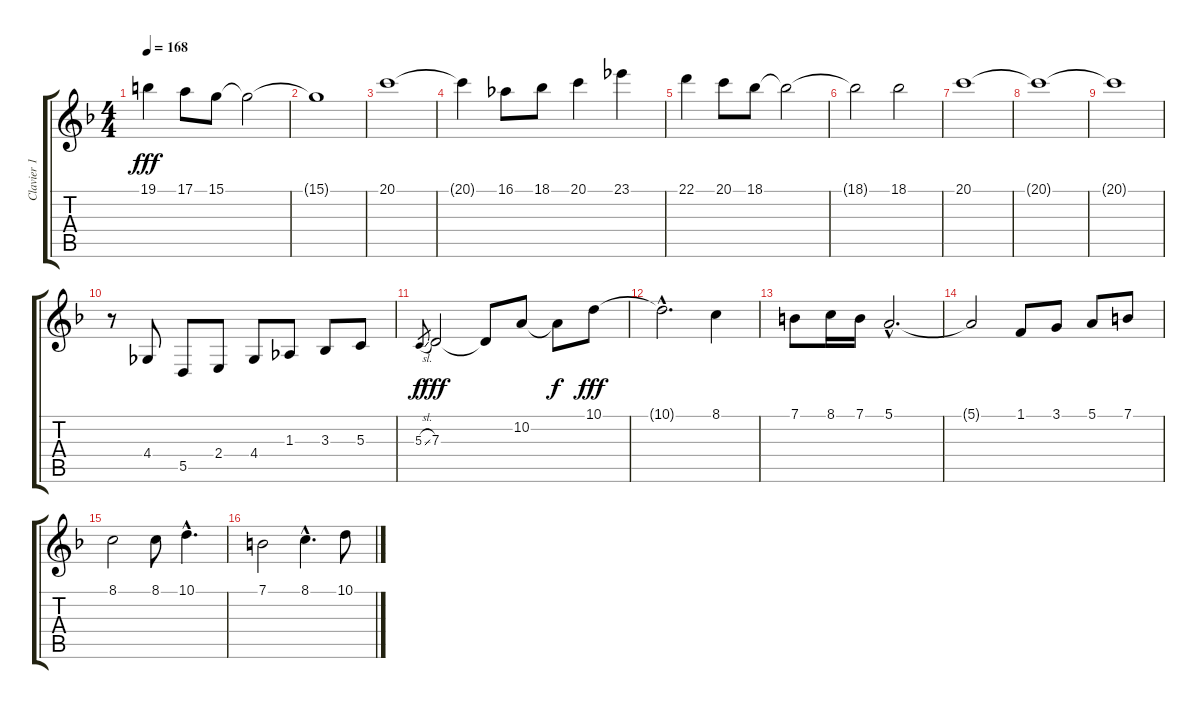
\track ("Clavier 1" "Clavier 1") {instrument fx6goblins}
\staff {score tabs}
\tuning (E4 B3 G3 D3 A2 E2) {hide}
\ts (4 4)
\tempo 168
\clef g2
\ks f
19.1.4{dy fff} 17.1.8 15.1.8 15.1{t}.2 |
15.1{t}.1 |
20.1.1 |
20.1{t}.4 16.1.8 18.1.8 20.1.4 23.1.4 |
22.1.4 20.1.8 18.1.8 18.1{t}.2 |
18.1{t}.2 18.1.2 |
20.1.1 |
20.1{t}.1 |
20.1{t}.1 |
r.8{volume 8 instrument viola} 4.4.8 5.5.8 2.4.8 4.4.8 1.3.8 3.3.8 5.3.8 |
5.3{sl}.8{gr dy f} 7.3.2{dy fff} 7.3{t}.8 10.2.8 10.2{t}.8{dy f} 10.1.8{dy fff} |
10.1{hac t}.2{d} 8.1.4 |
7.1.8 8.1.16 7.1.16 5.1{hac}.2{d} |
5.1{t}.2 1.1.8 3.1.8 5.1.8 7.1.8 |
8.1.2 8.1.8 10.1{hac}.4{d} |
7.1.2 8.1{hac}.4{d} 10.1.8
